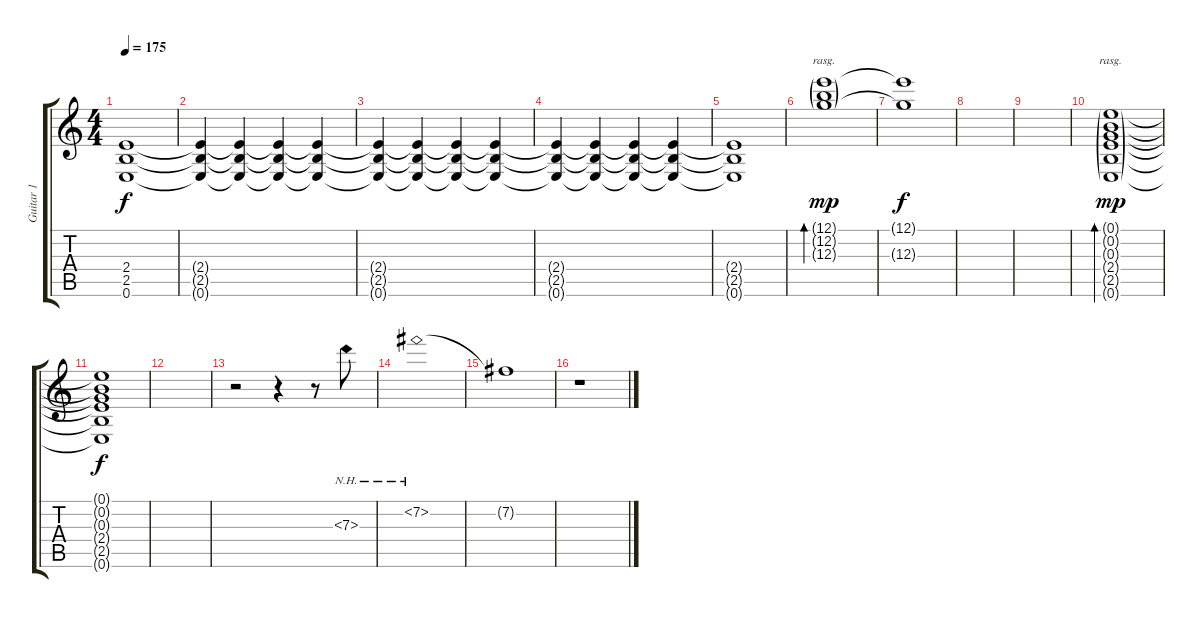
\track ("Guitar 1" "Guitar 1") {instrument distortionguitar}
\staff {score tabs}
\tuning (E4 B3 G3 D3 A2 E2) {hide}
\ts (4 4)
\tempo 175
\clef g2
\ks c
(2.4{t} 2.5{t} 0.6{t}).1{dy f} |
(2.4{t} 2.5{t} 0.6{t}).4{volume 12} (2.4{t} 2.5{t} 0.6{t}).4{volume 11} (2.4{t} 2.5{t} 0.6{t}).4{volume 10} (2.4{t} 2.5{t} 0.6{t}).4{volume 9} |
(2.4{t} 2.5{t} 0.6{t}).4{volume 8} (2.4{t} 2.5{t} 0.6{t}).4{volume 7} (2.4{t} 2.5{t} 0.6{t}).4{volume 6} (2.4{t} 2.5{t} 0.6{t}).4{volume 5} |
(2.4{t} 2.5{t} 0.6{t}).4{volume 4} (2.4{t} 2.5{t} 0.6{t}).4{volume 3} (2.4{t} 2.5{t} 0.6{t}).4{volume 2} (2.4{t} 2.5{t} 0.6{t}).4{volume 1} |
(2.4{t} 2.5{t} 0.6{t}).1{volume 0} |
(12.1{g} 12.2{g} 12.3{g}).1{bd 480 rasg ii dy mp volume 13} |
(12.1{t} 12.3{t}).1{dy f} |
|
|
(0.1{g} 0.2{g} 0.3{g} 2.4{g} 2.5{g} 0.6{g}).1{bd 480 rasg ii dy mp} |
(0.1{t} 0.2{t} 0.3{t} 2.4{t} 2.5{t} 0.6{t}).1{dy f} |
|
r.2 r.4 r.8 7.3{nh}.8 |
7.2{nh}.1 |
7.2{t}.1 |
r.1
